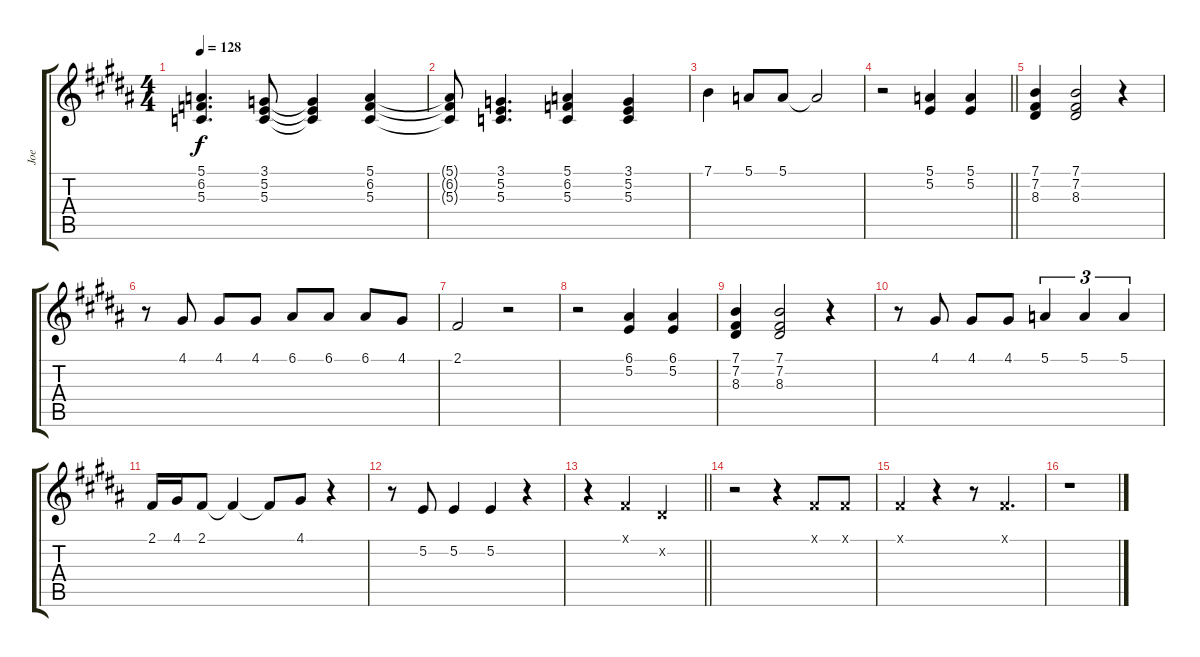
\track ("Joe" "Joe") {instrument lead1square}
\staff {score tabs}
\tuning (E4 B3 G3 D3 A2 E2) {hide}
\ts (4 4)
\tempo 128
\clef g2
\ks b
(5.1 6.2 5.3).4{d dy f} (3.1 5.2 5.3).8 (3.1{t} 5.2{t} 5.3{t}).4 (5.1 6.2 5.3).4 |
(5.1{t} 6.2{t} 5.3{t}).8 (3.1 5.2 5.3).4{d} (5.1 6.2 5.3).4 (3.1 5.2 5.3).4 |
7.1.4 5.1.8 5.1.8 5.1{t}.2 |
\barLineRight lightlight
r.2 (5.1 5.2).4 (5.1 5.2).4 |
(7.1 7.2 8.3).4 (7.1 7.2 8.3).2 r.4 |
r.8 4.1.8 4.1.8 4.1.8 6.1.8 6.1.8 6.1.8 4.1.8 |
2.1.2 r.2 |
r.2 (6.1 5.2).4 (6.1 5.2).4 |
(7.1 7.2 8.3).4 (7.1 7.2 8.3).2 r.4 |
r.8 4.1.8 4.1.8 4.1.8 5.1.4{tu (3 2)} 5.1.4{tu (3 2)} 5.1.4{tu (3 2)} |
2.1.16 4.1.16 2.1.8 2.1{t}.4 2.1{t}.8 4.1.8 r.4 |
r.8 5.2.8 5.2.4 5.2.4 r.4 |
\barLineRight lightlight
r.4 2.1{x}.4 4.2{x}.2 |
r.2 r.4 2.1{x}.8 2.1{x}.8 |
2.1{x}.4 r.4 r.8 2.1{x}.4{d} |
r.1
